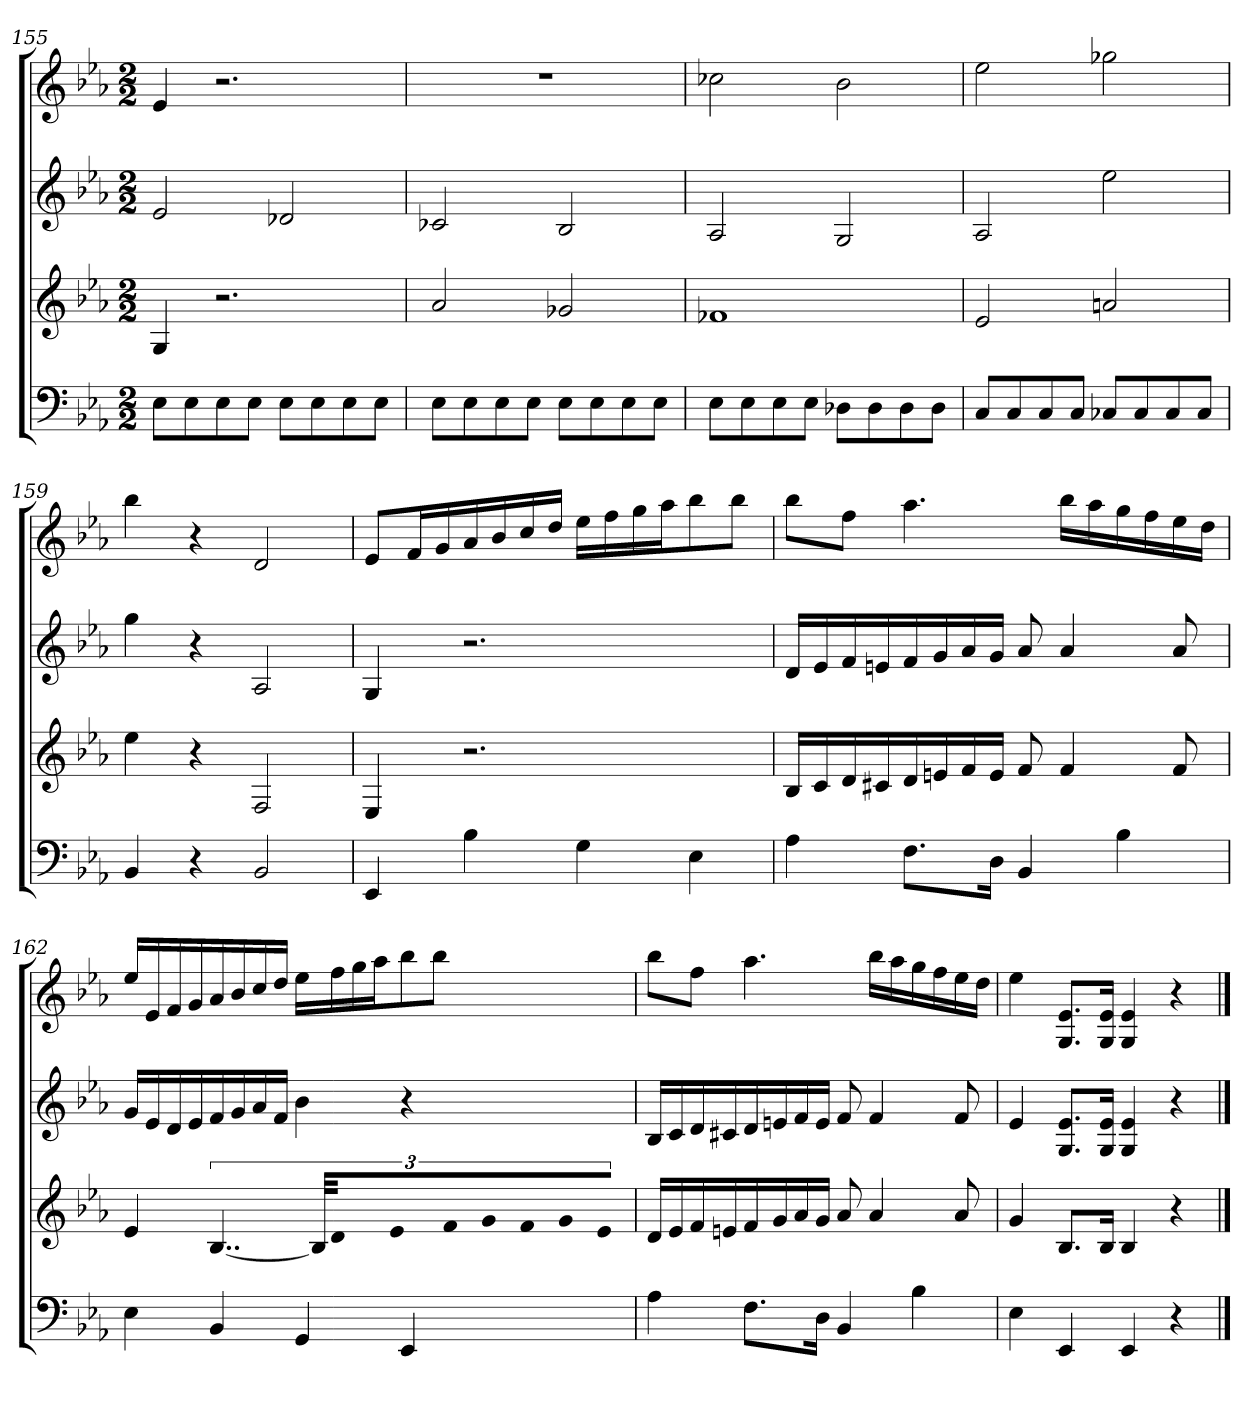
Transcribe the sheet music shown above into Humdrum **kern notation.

**kern	**kern	**kern	**kern
*part4	*part3	*part2	*part1
*staff4	*staff3	*staff2	*staff1
*k[b-e-a-]	*k[b-e-a-]	*k[b-e-a-]	*k[b-e-a-]
*E-:	*E-:	*E-:	*E-:
*M2/2	*M2/2	*M2/2	*M2/2
=155	=155	=155	=155
8E-L	4G	2e-	4e-
8E-	.	.	.
8E-	2.r	.	2.r
8E-J	.	.	.
8E-L	.	2d-X	.
8E-	.	.	.
8E-	.	.	.
8E-J	.	.	.
=156	=156	=156	=156
8E-L	2a-	2c-X	1r
8E-	.	.	.
8E-	.	.	.
8E-J	.	.	.
8E-L	2g-X	2B-	.
8E-	.	.	.
8E-	.	.	.
8E-J	.	.	.
=157	=157	=157	=157
8E-L	1f-X	2A-	2cc-X
8E-	.	.	.
8E-	.	.	.
8E-J	.	.	.
8D-XL	.	2G	2b-
8D-	.	.	.
8D-	.	.	.
8D-J	.	.	.
=158	=158	=158	=158
8CL	2e-	2A-	2ee-
8C	.	.	.
8C	.	.	.
8CJ	.	.	.
8C-XL	2an	2ee-	2gg-X
8C-	.	.	.
8C-	.	.	.
8C-J	.	.	.
=159	=159	=159	=159
4BB-	4ee-	4gg	4bb-
4r	4r	4r	4r
2BB-	2F	2A-	2d
=160	=160	=160	=160
4EE-	4E-	4G	8e-L
.	.	.	16fL
.	.	.	16g
4B-	2.r	2.r	16a-
.	.	.	16b-
.	.	.	16cc
.	.	.	16ddJJ
4G	.	.	16ee-LL
.	.	.	16ff
.	.	.	16gg
.	.	.	16aa-J
4E-	.	.	8bb-
.	.	.	8bb-J
=161	=161	=161	=161
4A-	16B-LL	16dLL	8bb-L
.	16c	16e-	.
.	16d	16f	8ffJ
.	16c#X	16en	.
8.FL	16d	16f	4.aa-
.	16en	16g	.
.	16f	16a-	.
16DJk	16eJJ	16gJJ	.
4BB-	8f	8a-	.
.	4f	4a-	16bb-LL
.	.	.	16aa-
4B-	.	.	16gg
.	.	.	16ff
.	8f	8a-	16ee-
.	.	.	16ddJJ
=162	=162	=162	=162
4E-	4e-	16gLL	16ee-LL
.	.	16e-	16e-
.	.	16d	16f
.	.	16e-	16g
4BB-	[6..B-	16f	16a-
.	.	16g	16b-
.	.	16a-	16cc
.	.	16fJJ	16ddJJ
4GG	.	4b-	16ee-LL
.	48B-KLL]	.	.
.	16d	.	16ff
.	16e-	.	16gg
.	16f	.	16aa-J
4EE-	16g	4r	8bb-
.	16f	.	.
.	16g	.	8bb-J
.	16e-JJ	.	.
=163	=163	=163	=163
4A-	16dLL	16B-LL	8bb-L
.	16e-	16c	.
.	16f	16d	8ffJ
.	16en	16c#X	.
8.FL	16f	16d	4.aa-
.	16g	16en	.
.	16a-	16f	.
16DJk	16gJJ	16eJJ	.
4BB-	8a-	8f	.
.	4a-	4f	16bb-LL
.	.	.	16aa-
4B-	.	.	16gg
.	.	.	16ff
.	8a-	8f	16ee-
.	.	.	16ddJJ
=164	=164	=164	=164
4E-	4g	4e-	4ee-
4EE-	8.B-L	8.G 8.e-L	8.G 8.e-L
.	16B-Jk	16G 16e-Jk	16G 16e-Jk
4EE-	4B-	4G 4e-	4G 4e-
4r	4r	4r	4r
==	==	==	==
*-	*-	*-	*-
